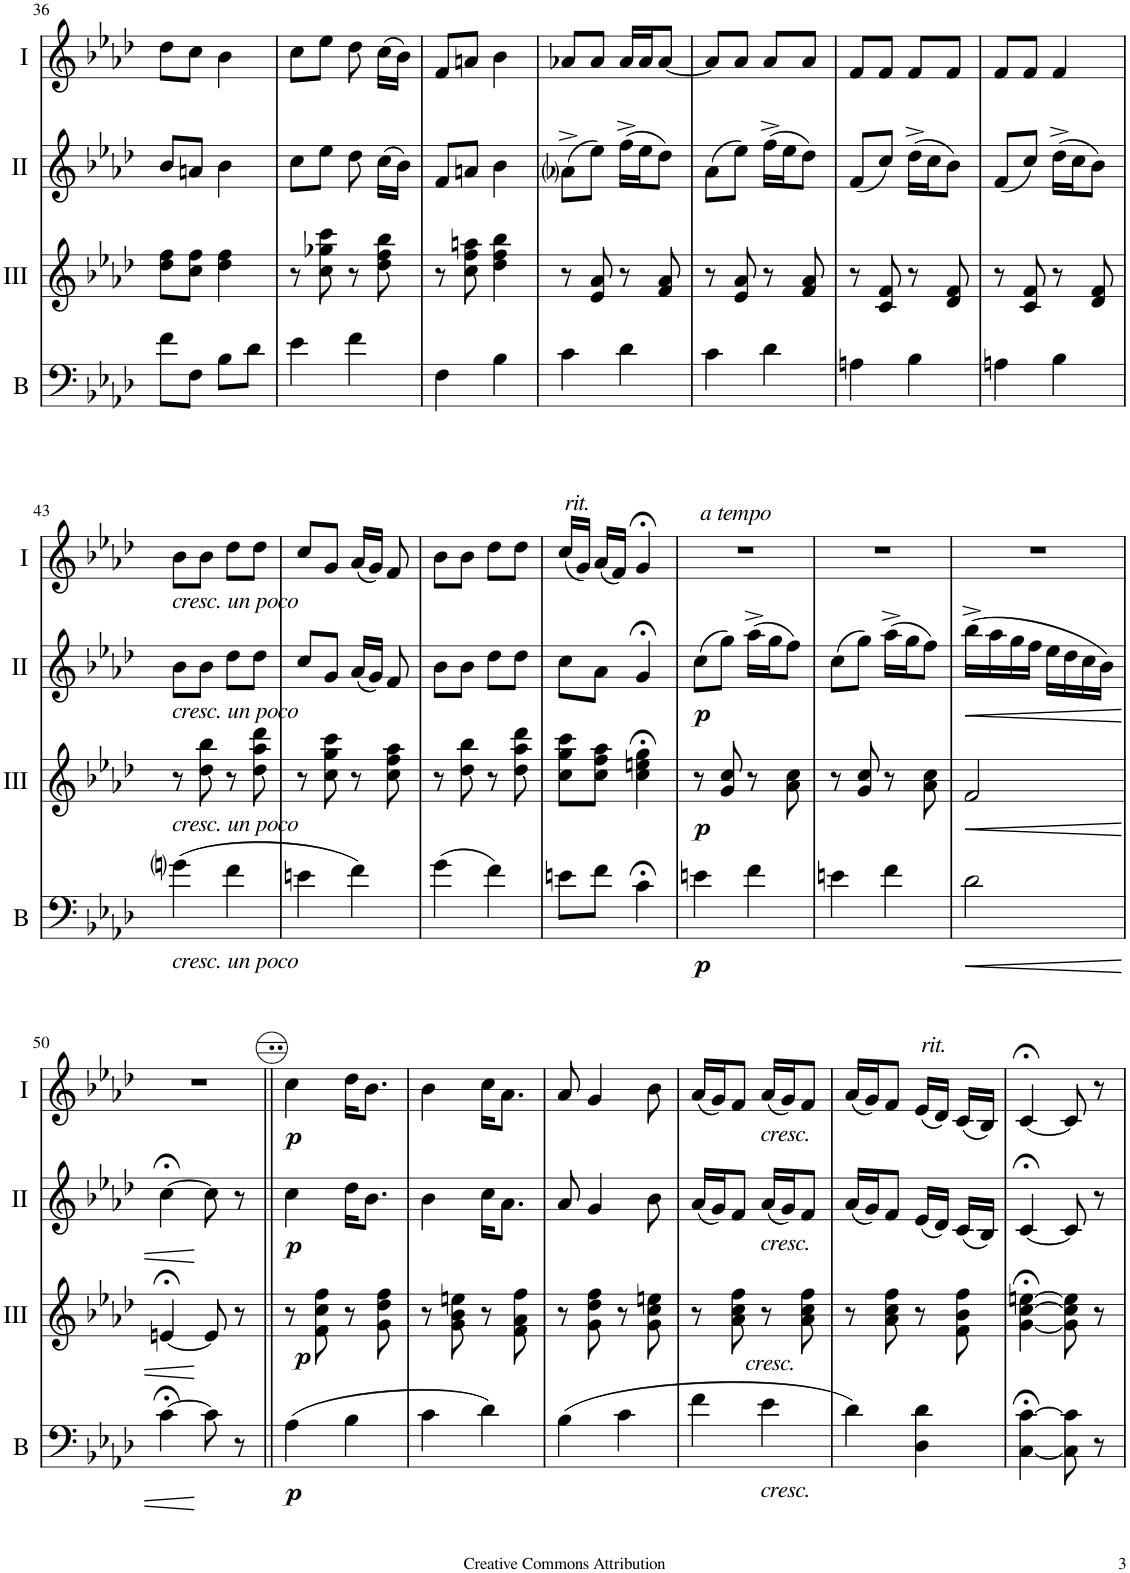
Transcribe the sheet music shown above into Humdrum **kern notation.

**kern	**dynam	**kern	**dynam	**kern	**dynam	**kern	**dynam
*part4	*part4	*part3	*part3	*part2	*part2	*part1	*part1
*staff4	*staff4	*staff3	*staff3	*staff2	*staff2	*staff1	*staff1
*I"Bass	*	*I"Acc. 3	*	*I"Acc. 2	*	*I"Acc. 1	*
*I'B	*	*	*	*	*	*	*
!!LO:PB:g=z
*clefF4	*	*clefG2	*	*clefG2	*	*clefG2	*
*Trd7c12	*	*Trd7c12	*	*	*	*	*
*k[b-e-a-d-]	*	*k[b-e-a-d-]	*	*k[b-e-a-d-]	*	*k[b-e-a-d-]	*
*M2/4	*	*M2/4	*	*M2/4	*	*M2/4	*
=36	=36	=36	=36	=36	=36	=36	=36
8f\L	.	8dd-\ 8ff\L	.	8b-/L	.	8dd-\L	.
8F\J	.	8cc\ 8ff\J	.	8an/J	.	8cc\J	.
8B-\L	.	4dd-\ 4ff\	.	4b-\	.	4b-\	.
8d-\J	.	.	.	.	.	.	.
=37	=37	=37	=37	=37	=37	=37	=37
4e-\	.	8r	.	8cc\L	.	8cc\L	.
.	.	8cc\ 8gg-X\ 8ccc\	.	8ee-\J	.	8ee-\J	.
4f\	.	8r	.	8dd-\	.	8dd-\	.
.	.	8dd-\ 8ff\ 8bb-\	.	(16cc\LL	.	(16cc\LL	.
.	.	.	.	16b-\JJ)	.	16b-\JJ)	.
=38	=38	=38	=38	=38	=38	=38	=38
4F\	.	8r	.	8f/L	.	8f/L	.
.	.	8cc\ 8ff\ 8aan\	.	8an/J	.	8an/J	.
4B-\	.	4dd-\ 4ff\ 4bb-\	.	4b-\	.	4b-\	.
=39	=39	=39	=39	=39	=39	=39	=39
4c\	.	8r	.	(8a-i^\L	.	8a-X/L	.
.	.	8e-/ 8a-/	.	8ee-\J)	.	8a-/J	.
4d-\	.	8r	.	(16ff^\LL	.	16a-/LL	.
.	.	.	.	16ee-\J	.	16a-/J	.
.	.	8f/ 8a-/	.	8dd-\J)	.	[8a-/J	.
=40	=40	=40	=40	=40	=40	=40	=40
4c\	.	8r	.	(8a-\L	.	8a-/L]	.
.	.	8e-/ 8a-/	.	8ee-\J)	.	8a-/J	.
4d-\	.	8r	.	(16ff^\LL	.	8a-/L	.
.	.	.	.	16ee-\J	.	.	.
.	.	8f/ 8a-/	.	8dd-\J)	.	8a-/J	.
=41	=41	=41	=41	=41	=41	=41	=41
4An\	.	8r	.	(8f/L	.	8f/L	.
.	.	8c/ 8f/	.	8cc/J)	.	8f/J	.
4B-\	.	8r	.	(16dd-^\LL	.	8f/L	.
.	.	.	.	16cc\J	.	.	.
.	.	8d-/ 8f/	.	8b-\J)	.	8f/J	.
=42	=42	=42	=42	=42	=42	=42	=42
4An\	.	8r	.	(8f/L	.	8f/L	.
.	.	8c/ 8f/	.	8cc/J)	.	8f/J	.
4B-\	.	8r	.	(16dd-^\LL	.	4f/	.
.	.	.	.	16cc\J	.	.	.
.	.	8d-/ 8f/	.	8b-\J)	.	.	.
!!LO:LB:g=z
=43	=43	=43	=43	=43	=43	=43	=43
!	!	!	!	!	!	!LO:TX:b:i:t=cresc. un poco	!
!	!	!	!	!LO:TX:b:i:t=cresc. un poco	!	!	!
!	!	!LO:TX:b:i:t=cresc. un poco	!	!	!	!	!
!LO:TX:b:i:t=cresc. un poco	!	!	!	!	!	!	!
(4gni\	.	8r	.	8b-\L	.	8b-\L	.
.	.	8dd-\ 8bb-\	.	8b-\J	.	8b-\J	.
4f\	.	8r	.	8dd-\L	.	8dd-\L	.
.	.	8dd-\ 8aa-\ 8ddd-\	.	8dd-\J	.	8dd-\J	.
=44	=44	=44	=44	=44	=44	=44	=44
4en\	.	8r	.	8cc/L	.	8cc/L	.
.	.	8cc\ 8gg\ 8ccc\	.	8g/J	.	8g/J	.
4f\)	.	8r	.	(16a-/LL	.	(16a-/LL	.
.	.	.	.	16g/JJ)	.	16g/JJ)	.
.	.	8cc\ 8ff\ 8aa-\	.	8f/	.	8f/	.
=45	=45	=45	=45	=45	=45	=45	=45
(4g\	.	8r	.	8b-\L	.	8b-\L	.
.	.	8dd-\ 8bb-\	.	8b-\J	.	8b-\J	.
4f\)	.	8r	.	8dd-\L	.	8dd-\L	.
.	.	8dd-\ 8aa-\ 8ddd-\	.	8dd-\J	.	8dd-\J	.
=46	=46	=46	=46	=46	=46	=46	=46
!	!	!	!	!	!	!LO:TX:a:i:t=rit.	!
8en\L	.	8cc\ 8gg\ 8ccc\L	.	8cc\L	.	(16cc/LL	.
.	.	.	.	.	.	16g/JJ)	.
8f\J	.	8cc\ 8ff\ 8aa-\J	.	8a-\J	.	(16a-/LL	.
.	.	.	.	.	.	16f/JJ)	.
4c;<\	.	4cc\;< 4een\;< 4gg\;<	.	4g;</	.	4g;</	.
=47	=47	=47	=47	=47	=47	=47	=47
!	!	!	!	!	!	!LO:TX:a:i:t=a tempo	!
!	!LO:DY:b	!	!LO:DY:b	!	!LO:DY:b	!	!
4en\	p	8r	p	(8cc\L	p	2r	.
.	.	8g/ 8cc/	.	8gg\J)	.	.	.
4f\	.	8r	.	(16aa-^\LL	.	.	.
.	.	.	.	16gg\J	.	.	.
.	.	8a-\ 8cc\	.	8ff\J)	.	.	.
=48	=48	=48	=48	=48	=48	=48	=48
4en\	.	8r	.	(8cc\L	.	2r	.
.	.	8g/ 8cc/	.	8gg\J)	.	.	.
4f\	.	8r	.	(16aa-^\LL	.	.	.
.	.	.	.	16gg\J	.	.	.
.	.	8a-\ 8cc\	.	8ff\J)	.	.	.
=49	=49	=49	=49	=49	=49	=49	=49
!	!LO:HP:b	!	!LO:HP:b	!	!LO:HP:b	!	!
2d-\	<	2f/	<	(16bb-^\LL	<	2r	.
.	.	.	.	16aa-\	.	.	.
.	.	.	.	16gg\	.	.	.
.	.	.	.	16ff\JJ	.	.	.
.	.	.	.	16ee-\LL	.	.	.
.	.	.	.	16dd-\	.	.	.
.	.	.	.	16cc\	.	.	.
.	.	.	.	16b-\JJ)	.	.	.
!!LO:LB:g=z
=50	=50	=50	=50	=50	=50	=50	=50
[4c;<\	.	[4en;</	.	[4cc;<\	.	2r	.
8c\]	[	8e/]	[	8cc\]	[	.	.
8r	.	8r	.	8r	.	.	.
=51||	=51||	=51||	=51||	=51||	=51||	=51||	=51||
!	!LO:DY:b	!	!	!	!LO:DY:b	!	!LO:DY:b
(4A-\	p	8r	.	4cc\	p	4cc\	p
!	!	!	!LO:DY:b	!	!	!	!
.	.	8f\ 8cc\ 8ff\	p	.	.	.	.
4B-\	.	8r	.	16dd-\KL	.	16dd-\KL	.
.	.	.	.	8.b-\J	.	8.b-\J	.
.	.	8g\ 8dd-\ 8ff\	.	.	.	.	.
=52	=52	=52	=52	=52	=52	=52	=52
4c\	.	8r	.	4b-\	.	4b-\	.
.	.	8g\ 8b-\ 8een\	.	.	.	.	.
4d-\)	.	8r	.	16cc\KL	.	16cc\KL	.
.	.	.	.	8.a-\J	.	8.a-\J	.
.	.	8f\ 8a-\ 8ff\	.	.	.	.	.
=53	=53	=53	=53	=53	=53	=53	=53
(4B-\	.	8r	.	8a-/	.	8a-/	.
.	.	8g\ 8dd-\ 8ff\	.	4g/	.	4g/	.
4c\	.	8r	.	.	.	.	.
.	.	8g\ 8cc\ 8een\	.	8b-\	.	8b-\	.
=54	=54	=54	=54	=54	=54	=54	=54
4f\	.	8r	.	(16a-/LL	.	(16a-/LL	.
.	.	.	.	16g/J)	.	16g/J)	.
.	.	8a-\ 8cc\ 8ff\	.	8f/J	.	8f/J	.
!	!	!	!	!	!	!LO:TX:b:i:t=cresc.	!
!	!	!	!	!LO:TX:b:i:t=cresc.	!	!	!
!	!	!LO:TX:b:i:t=cresc.	!	!	!	!	!
!LO:TX:b:i:t=cresc.	!	!	!	!	!	!	!
4e-\	.	8r	.	(16a-/LL	.	(16a-/LL	.
.	.	.	.	16g/J)	.	16g/J)	.
.	.	8a-\ 8cc\ 8ff\	.	8f/J	.	8f/J	.
=55	=55	=55	=55	=55	=55	=55	=55
4d-\)	.	8r	.	(16a-/LL	.	(16a-/LL	.
.	.	.	.	16g/J)	.	16g/J)	.
.	.	8a-\ 8cc\ 8ff\	.	8f/J	.	8f/J	.
!	!	!	!	!	!	!LO:TX:a:i:t=rit.	!
4D-\ 4d-\	.	8r	.	(16e-/LL	.	(16e-/LL	.
.	.	.	.	16d-/JJ)	.	16d-/JJ)	.
.	.	8f\ 8b-\ 8ff\	.	(16c/LL	.	(16c/LL	.
.	.	.	.	16B-/JJ)	.	16B-/JJ)	.
=56	=56	=56	=56	=56	=56	=56	=56
[4C\;< [4c\;<	.	[4g\;< [4cc\;< [4een\;<	.	[4c;</	.	[4c;</	.
8C\] 8c\]	.	8g\] 8cc\] 8ee\]	.	8c/]	.	8c/]	.
8r	.	8r	.	8r	.	8r	.
=	=	=	=	=	=	=	=
*-	*-	*-	*-	*-	*-	*-	*-
